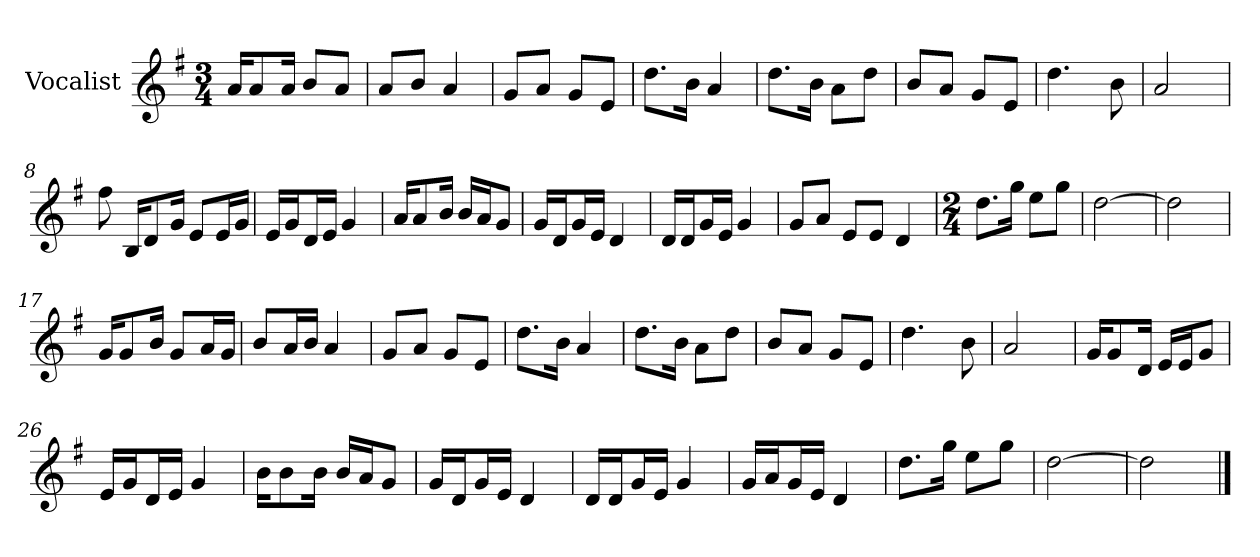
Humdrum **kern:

**kern
*part1
*staff1
*I"Vocalist
*k[f#]
*G:
*M3/4
=
16aKL
8a
16aJk
8bL
8aJ
=1
8aL
8bJ
4a
=2
8gL
8aJ
8gL
8eJ
=3
8.ddL
16bJk
4a
=4
8.ddL
16bJk
8aL
8ddJ
=5
8bL
8aJ
8gL
8eJ
=6
4.dd
8b
=7
2a
=8
8ff#
16BKL
8d
16gJk
8eL
16eL
16gJJ
=9
16eLL
16gJ
16dL
16eJJ
4g
=10
16aKL
8a
16bJk
16bLL
16aJ
8gJ
=11
16gLL
16dJ
16gL
16eJJ
4d
=12
16dLL
16dJ
16gL
16eJJ
4g
=13
8gL
8aJ
8eL
8eJ
4d
=14
*M2/4
8.ddL
16ggJk
8eeL
8ggJ
=15
[2dd
=16
2dd]
=17
16gKL
8g
16bJk
8gL
16aL
16gJJ
=18
8bL
16aL
16bJJ
4a
=19
8gL
8aJ
8gL
8eJ
=20
8.ddL
16bJk
4a
=21
8.ddL
16bJk
8aL
8ddJ
=22
8bL
8aJ
8gL
8eJ
=23
4.dd
8b
=24
2a
=25
16gKL
8g
16dJk
16eLL
16eJ
8gJ
=26
16eLL
16gJ
16dL
16eJJ
4g
=27
16bKL
8b
16bJk
16bLL
16aJ
8gJ
=28
16gLL
16dJ
16gL
16eJJ
4d
=29
16dLL
16dJ
16gL
16eJJ
4g
=30
16gLL
16aJ
16gL
16eJJ
4d
=31
8.ddL
16ggJk
8eeL
8ggJ
=32
[2dd
=33
2dd]
==
*-
